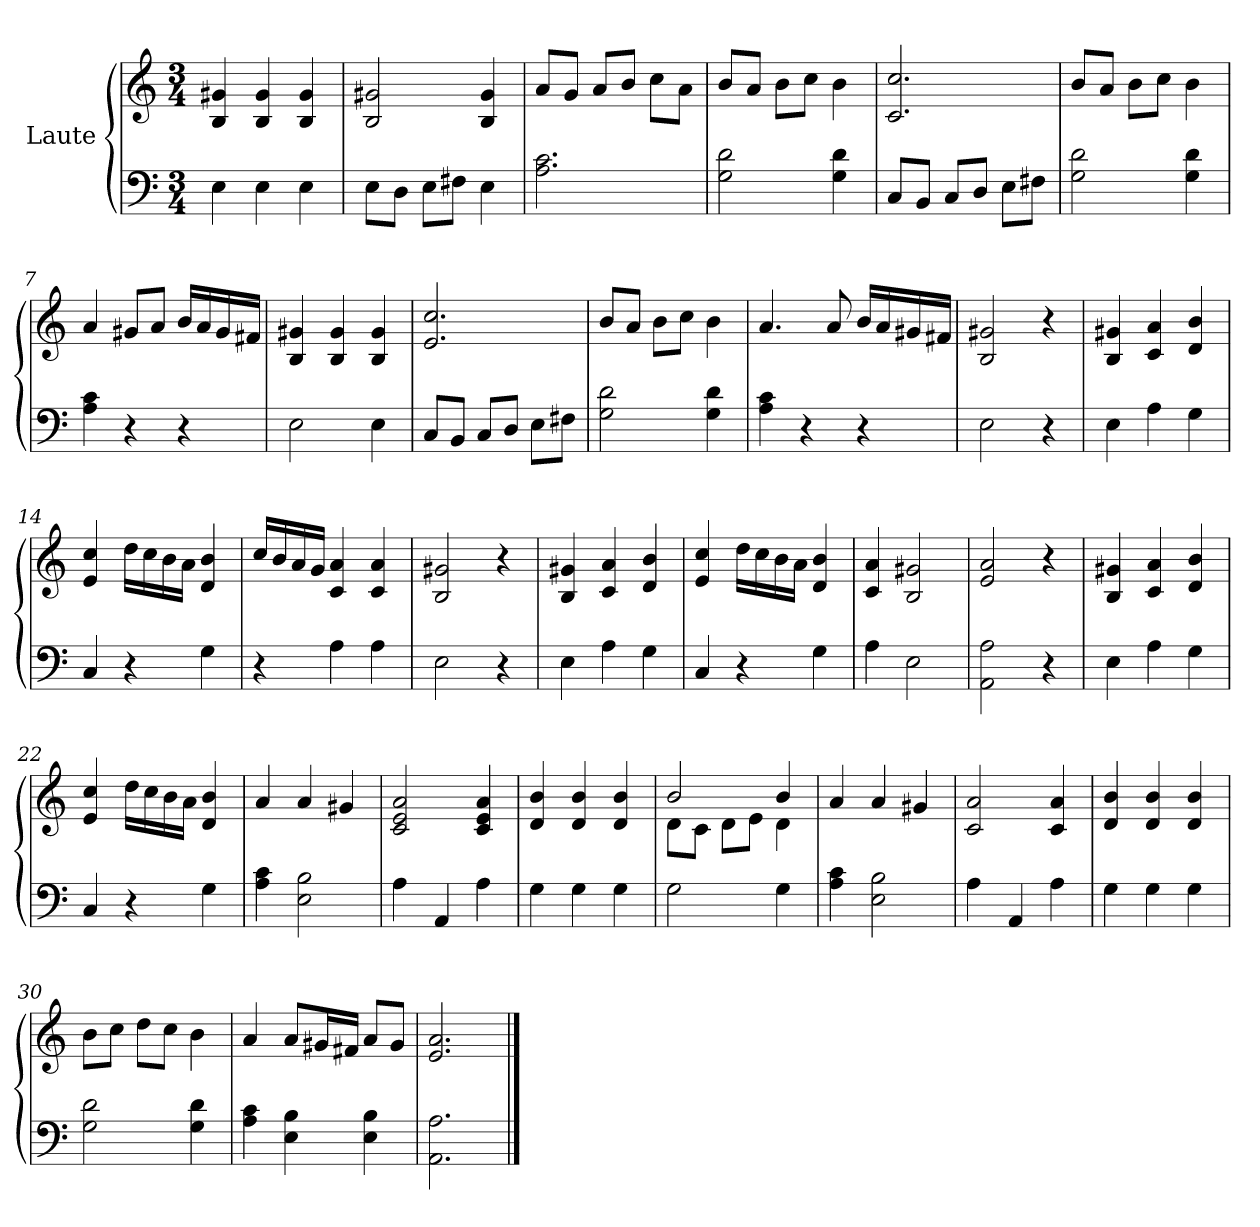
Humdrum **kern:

**kern	**kern
*part1	*part1
*staff2	*staff1
*I"Laute	*
*clefF4	*clefG2
*k[]	*k[]
*M3/4	*M3/4
=1	=1
4E\	4B/ 4g#X/
4E\	4B/ 4g#/
4E\	4B/ 4g#/
=2	=2
8E\L	2B/ 2g#X/
8D\J	.
8E\L	.
8F#X\J	.
4E\	4B/ 4g#/
=3	=3
2.A\ 2.c\	8a/L
.	8g/J
.	8a/L
.	8b/J
.	8cc\L
.	8a\J
=4	=4
2G\ 2d\	8b/L
.	8a/J
.	8b\L
.	8cc\J
4G\ 4d\	4b\
=5	=5
8C/L	2.c/ 2.cc/
8BB/J	.
8C/L	.
8D/J	.
8E\L	.
8F#X\J	.
=6	=6
2G\ 2d\	8b/L
.	8a/J
.	8b\L
.	8cc\J
4G\ 4d\	4b\
!!LO:LB:g=z
=7	=7
4A\ 4c\	4a/
4r	8g#X/L
.	8a/J
4r	16b/LL
.	16a/
.	16g#/
.	16f#X/JJ
=8	=8
2E\	4B/ 4g#X/
.	4B/ 4g#/
4E\	4B/ 4g#/
=9	=9
8C/L	2.e/ 2.cc/
8BB/J	.
8C/L	.
8D/J	.
8E\L	.
8F#X\J	.
=10	=10
2G\ 2d\	8b/L
.	8a/J
.	8b\L
.	8cc\J
4G\ 4d\	4b\
=11	=11
4A\ 4c\	4.a/
4r	.
.	8a/
4r	16b/LL
.	16a/
.	16g#X/
.	16f#X/JJ
=12	=12
2E\	2B/ 2g#X/
4r	4r
=13	=13
4E\	4B/ 4g#X/
4A\	4c/ 4a/
4G\	4d/ 4b/
=14	=14
4C/	4e/ 4cc/
4r	16dd\LL
.	16cc\
.	16b\
.	16a\JJ
4G\	4d/ 4b/
=15	=15
4r	16cc/LL
.	16b/
.	16a/
.	16g/JJ
4A\	4c/ 4a/
4A\	4c/ 4a/
=16	=16
2E\	2B/ 2g#X/
4r	4r
!!LO:LB:g=z
=17	=17
4E\	4B/ 4g#X/
4A\	4c/ 4a/
4G\	4d/ 4b/
=18	=18
4C/	4e/ 4cc/
4r	16dd\LL
.	16cc\
.	16b\
.	16a\JJ
4G\	4d/ 4b/
=19	=19
4A\	4c/ 4a/
2E\	2B/ 2g#X/
=20	=20
2AA\ 2A\	2e/ 2a/
4r	4r
=21	=21
4E\	4B/ 4g#X/
4A\	4c/ 4a/
4G\	4d/ 4b/
=22	=22
4C/	4e/ 4cc/
4r	16dd\LL
.	16cc\
.	16b\
.	16a\JJ
4G\	4d/ 4b/
!!LO:LB:g=z
=23	=23
4A\ 4c\	4a/
2E\ 2B\	4a/
.	4g#X/
=24	=24
4A\	2c/ 2e/ 2a/
4AA/	.
4A\	4c/ 4e/ 4a/
=25	=25
4G\	4d/ 4b/
4G\	4d/ 4b/
4G\	4d/ 4b/
=26	=26
*	*^
2G\	2b/	8d\L
.	.	8c\J
.	.	8d\L
.	.	8e\J
4G\	4b/	4d\
*	*v	*v
=27	=27
4A\ 4c\	4a/
2E\ 2B\	4a/
.	4g#X/
=28	=28
4A\	2c/ 2a/
4AA/	.
4A\	4c/ 4a/
!!LO:LB:g=z
=29	=29
4G\	4d/ 4b/
4G\	4d/ 4b/
4G\	4d/ 4b/
=30	=30
2G\ 2d\	8b\L
.	8cc\J
.	8dd\L
.	8cc\J
4G\ 4d\	4b\
=31	=31
4A\ 4c\	4a/
4E\ 4B\	8a/L
.	16g#X/L
.	16f#X/JJ
4E\ 4B\	8a/L
.	8g#/J
=32	=32
2.AA\ 2.A\	2.e/ 2.a/
==	==
*-	*-
